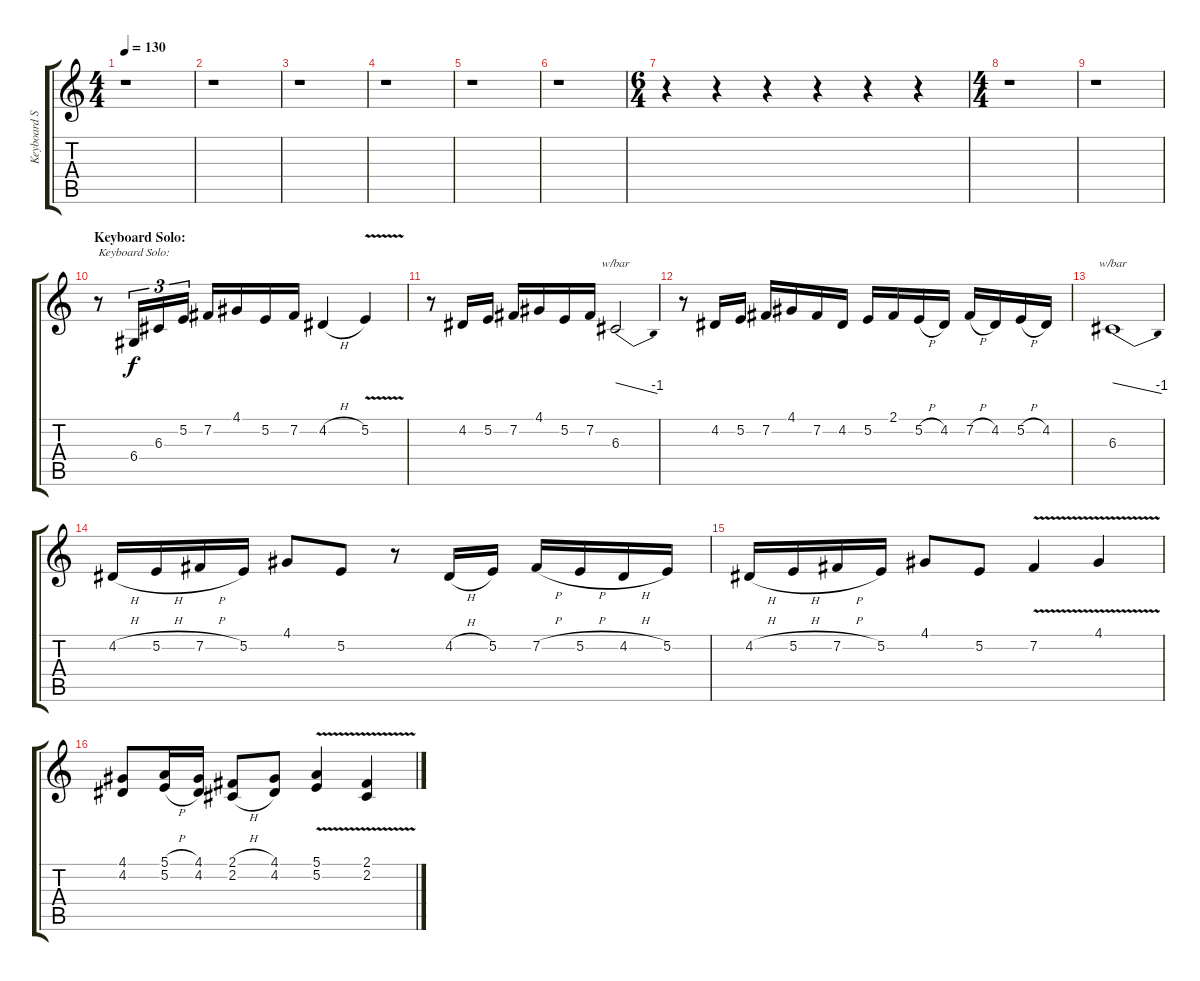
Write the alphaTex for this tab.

\track ("Keyboard Solo" "Keyboard S") {instrument lead2sawtooth}
\staff {score tabs}
\tuning (E4 B3 G3 D3 A2 E2) {hide}
\ts (4 4)
\tempo 130
\clef g2
\ks c
r.1{dy f} |
r.1 |
r.1 |
r.1 |
r.1 |
r.1 |
\ts (6 4)
r.4 r.4 r.4 r.4 r.4 r.4 |
\ts (4 4)
r.1 |
r.1 |
\section ("" "Keyboard Solo:")
r.8{txt "Keyboard Solo:"} 6.4.16{tu (3 2)} 6.3.16{tu (3 2)} 5.2.16{tu (3 2)} 7.2.16 4.1.16 5.2.16 7.2.16 4.2{h}.4 5.2{v}.4 |
r.8 4.2.16 5.2.16 7.2.16 4.1.16 5.2.16 7.2.16 6.3.2{tbe (dive default 0 0 60 -4)} |
r.8 4.2.16 5.2.16 7.2.16 4.1.16 7.2.16 4.2.16 5.2.16 2.1.16 5.2{h}.16 4.2.16 7.2{h}.16 4.2.16 5.2{h}.16 4.2.16 |
6.3.1{tbe (dive default 0 0 60 -4)} |
4.2{h}.16 5.2{h}.16 7.2{h}.16 5.2.16 4.1.8 5.2.8 r.8 4.2{h}.16 5.2.16 7.2{h}.16 5.2{h}.16 4.2{h}.16 5.2.16 |
4.2{h}.16 5.2{h}.16 7.2{h}.16 5.2.16 4.1.8 5.2.8 7.2{v}.4 4.1{v}.4 |
(4.1 4.2).8 (5.1{h} 5.2{h}).16 (4.1 4.2).16 (2.1{h} 2.2{h}).8 (4.1 4.2).8 (5.1{v} 5.2{v}).4 (2.1{v} 2.2).4
